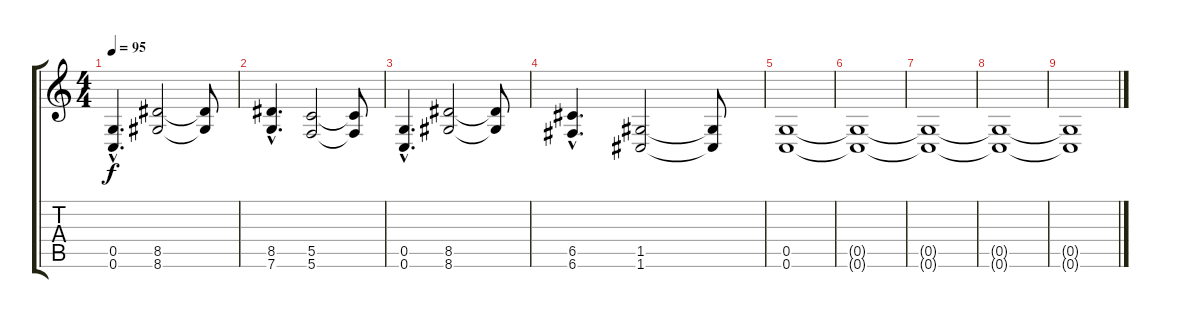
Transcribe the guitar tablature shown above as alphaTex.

\track "" {instrument distortionguitar}
\staff {score tabs}
\tuning (D4 A3 F3 C3 G2 C2) {hide}
\ts (4 4)
\tempo 95
\clef g2
\ks c
(0.5{hac} 0.6{hac}).4{d dy f} (8.5 8.6).2 (8.5{t} 8.6{t}).8 |
(8.5{hac} 7.6{hac}).4{d} (5.5 5.6).2 (5.5{t} 5.6{t}).8 |
(0.5{hac} 0.6{hac}).4{d} (8.5 8.6).2 (8.5{t} 8.6{t}).8 |
(6.5{hac} 6.6{hac}).4{d} (1.5 1.6).2 (1.5{t} 1.6{t}).8 |
(0.5 0.6).1 |
(0.5{t} 0.6{t}).1 |
(0.5{t} 0.6{t}).1 |
(0.5{t} 0.6{t}).1 |
(0.5{t} 0.6{t}).1
